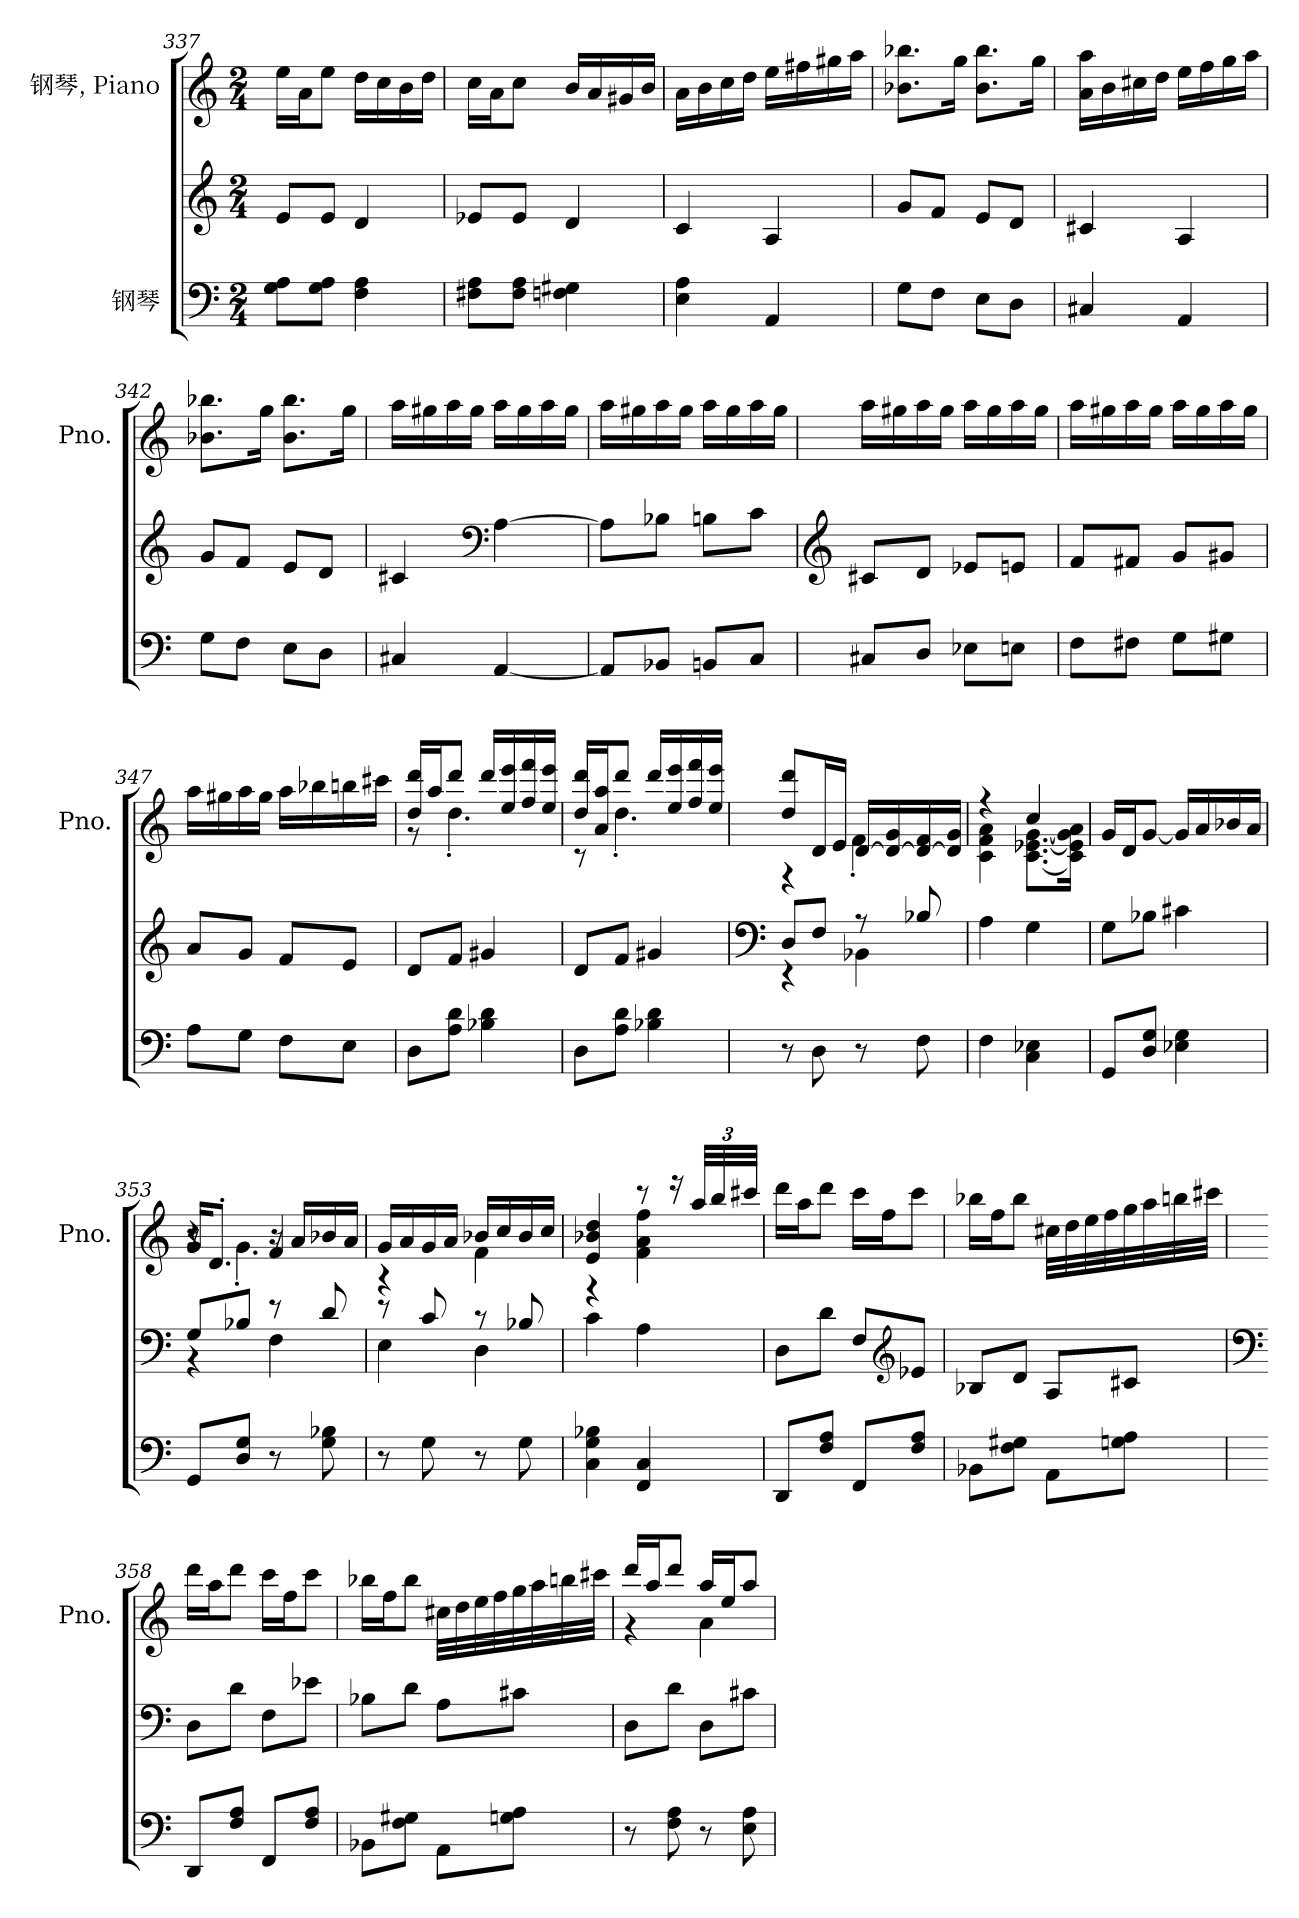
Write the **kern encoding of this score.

**kern	**kern	**kern
*part2	*part2	*part1
*staff3	*staff2	*staff1
*I"钢琴	*	*I"钢琴, Piano
*	*	*I'Pno.
*clefF4	*clefG2	*clefG2
*k[]	*k[]	*k[]
*M2/4	*M2/4	*M2/4
=337	=337	=337
8G\ 8A\L	8e/L	16ee\LL
.	.	16a\J
8G\ 8A\J	8e/J	8ee\J
4F\ 4A\	4d/	16dd\LL
.	.	16cc\
.	.	16b\
.	.	16dd\JJ
=338	=338	=338
8F#X\ 8A\L	8e-X/L	16cc\LL
.	.	16a\J
8F#\ 8A\J	8e-/J	8cc\J
4Fn\ 4G#X\	4d/	16b/LL
.	.	16a/
.	.	16g#X/
.	.	16b/JJ
!!LO:LB:g=z
=339	=339	=339
4E\ 4A\	4c/	16a\LL
.	.	16b\
.	.	16cc\
.	.	16dd\JJ
4AA/	4A/	16ee\LL
.	.	16ff#X\
.	.	16gg#X\
.	.	16aa\JJ
=340	=340	=340
8G\L	8g/L	8.b-X\ 8.bb-X\L
8F\J	8f/J	.
.	.	16gg\Jk
8E\L	8e/L	8.b-\ 8.bb-\L
8D\J	8d/J	.
.	.	16gg\Jk
=341	=341	=341
4C#X/	4c#X/	16a\ 16aa\LL
.	.	16b\
.	.	16cc#X\
.	.	16dd\JJ
4AA/	4A/	16ee\LL
.	.	16ff\
.	.	16gg\
.	.	16aa\JJ
=342	=342	=342
8G\L	8g/L	8.b-X\ 8.bb-X\L
8F\J	8f/J	.
.	.	16gg\Jk
8E\L	8e/L	8.b-\ 8.bb-\L
8D\J	8d/J	.
.	.	16gg\Jk
=343	=343	=343
4C#X/	4c#X/	16aa\LL
.	.	16gg#X\
.	.	16aa\
.	.	16gg#\JJ
*	*clefF4	*
[4AA/	[4A\	16aa\LL
.	.	16gg#\
.	.	16aa\
.	.	16gg#\JJ
!!LO:PB:g=z
=344	=344	=344
8AA/L]	8A\L]	16aa\LL
.	.	16gg#X\
8BB-X/J	8B-X\J	16aa\
.	.	16gg#\JJ
8BBn/L	8Bn\L	16aa\LL
.	.	16gg#\
8C/J	8c\J	16aa\
.	.	16gg#\JJ
=345	=345	=345
*	*clefG2	*
8C#X/L	8c#X/L	16aa\LL
.	.	16gg#X\
8D/J	8d/J	16aa\
.	.	16gg#\JJ
8E-X\L	8e-X/L	16aa\LL
.	.	16gg#\
8En\J	8en/J	16aa\
.	.	16gg#\JJ
=346	=346	=346
8F\L	8f/L	16aa\LL
.	.	16gg#X\
8F#X\J	8f#X/J	16aa\
.	.	16gg#\JJ
8G\L	8g/L	16aa\LL
.	.	16gg#\
8G#X\J	8g#X/J	16aa\
.	.	16gg#\JJ
=347	=347	=347
8A\L	8a/L	16aa\LL
.	.	16gg#X\
8G\J	8g/J	16aa\
.	.	16gg#\JJ
8F\L	8f/L	16aa\LL
.	.	16bb-X\
8E\J	8e/J	16bbn\
.	.	16ccc#X\JJ
!!LO:LB:g=z
=348	=348	=348
*	*	*^
8D\L	8d/L	16dd/ 16ddd/LL	8r
.	.	16aa/J	.
8A\ 8d\J	8f/J	8ddd/J	4.dd'\
4B-X\ 4d\	4g#X/	16ddd/LL	.
*	*	*MM120	*
.	.	16ee/ 16eee/	.
.	.	16ff/ 16fff/	.
.	.	16ee/ 16eee/JJ	.
=349	=349	=349	=349
8D\L	8d/L	16dd/ 16ddd/LL	8r
.	.	16a/ 16aa/J	.
8A\ 8d\J	8f/J	8ddd/J	4.dd'\
4B-X\ 4d\	4g#X/	16ddd/LL	.
.	.	16ee/ 16eee/	.
.	.	16ff/ 16fff/	.
.	.	16ee/ 16eee/JJ	.
=350	=350	=350	=350
*	*clefF4	*	*
*	*^	*	*
8r	8D/L	4r	8dd/ 8ddd/L	4r
8D\	8F/J	.	16d/L	.
.	.	.	16e/JJ	.
8r	8r	4BB-X\	[16d/LL	4f'\
.	.	.	16d/_ 16g/	.
8F\	8B-X/	.	16d/_ 16f/	.
.	.	.	16d/] 16g/JJ	.
*	*v	*v	*	*
=351	=351	=351	=351
4F\	4A\	4r	4c\ 4f\ 4a\
4C\ 4E-X\	4G\	4cc/	[8.c\ [8.e-X\ [8.g\L
.	.	.	16c\] 16e-\] 16g\] 16a\Jk
*	*	*v	*v
!!LO:LB:g=z
=352	=352	=352
8GG/L	8G\L	16g/LL
.	.	16d/J
8D/ 8G/J	8B-X\J	[8g/J
4E-X\ 4G\	4c#X\	16g/LL]
.	.	16a/
.	.	16b-X/
.	.	16a/JJ
=353	=353	=353
*	*^	*^
*	*	*	*	*^
8GG/L	8G/L	4r	16g/KL	8r	4r
.	.	.	8.d'/J	.	.
8D/ 8G/J	8B-X/J	.	.	4.g'\	.
8r	8r	4F\	16r	.	4f/
.	.	.	16a/LL	.	.
8G\ 8B-X\	8d/	.	16b-X/	.	.
.	.	.	16a/JJ	.	.
*	*	*	*	*v	*v
=354	=354	=354	=354	=354
8r	8r	4E\	16g/LL	4r
.	.	.	16a/	.
8G\	8c/	.	16g/	.
.	.	.	16a/JJ	.
8r	8r	4D\	16b-X/LL	4f\
.	.	.	16cc/	.
8G\	8B-X/	.	16b-/	.
.	.	.	16cc/JJ	.
*	*v	*v	*	*
=355	=355	=355	=355
*	*	*MM115	*
4C\ 4G\ 4B-X\	4c\	4e/ 4b-X/ 4dd/	4r
4FF/ 4C/	4A\	8r	4f\ 4a\ 4ff\
.	.	16r	.
*	*	*Xbrackettup	*
*	*	*MM120	*
.	.	48aa/LLL	.
.	.	48bb/	.
.	.	48ccc#X/JJJ	.
*	*	*v	*v
!!LO:LB:g=z
=356	=356	=356
8DD/L	8D\L	16ddd\LL
.	.	16aa\J
8F/ 8A/J	8d\J	8ddd\J
8FF/L	8F/L	16ccc\LL
.	.	16ff\J
*	*clefG2	*
8F/ 8A/J	8e-X/J	8ccc\J
=357	=357	=357
8BB-X\L	8B-X/L	16bb-X\LL
.	.	16ff\J
8F\ 8G#X\J	8d/J	8bb-\J
8AA\L	8A/L	32cc#X\LLL
.	.	32dd\
.	.	32ee\
.	.	32ff\
8Gn\ 8A\J	8c#X/J	32gg\
.	.	32aa\
.	.	32bbn\
.	.	32ccc#X\JJJ
=358	=358	=358
*	*clefF4	*
8DD/L	8D\L	16ddd\LL
.	.	16aa\J
8F/ 8A/J	8d\J	8ddd\J
8FF/L	8F\L	16ccc\LL
.	.	16ff\J
8F/ 8A/J	8e-X\J	8ccc\J
!!LO:PB:g=z
=359	=359	=359
8BB-X\L	8B-X\L	16bb-X\LL
.	.	16ff\J
8F\ 8G#X\J	8d\J	8bb-\J
8AA\L	8A\L	32cc#X\LLL
.	.	32dd\
.	.	32ee\
.	.	32ff\
8Gn\ 8A\J	8c#X\J	32gg\
.	.	32aa\
.	.	32bbn\
.	.	32ccc#X\JJJ
=360	=360	=360
*	*	*^
8r	8D\L	16ddd/LL	4r
.	.	16aa/J	.
8F\ 8A\	8d\J	8ddd/J	.
8r	8D\L	16aa/LL	4a\
.	.	16ee/J	.
*	*	*MM121	*
8E\ 8A\	8c#X\J	8aa/J	.
*	*	*v	*v
=	=	=
*-	*-	*-
